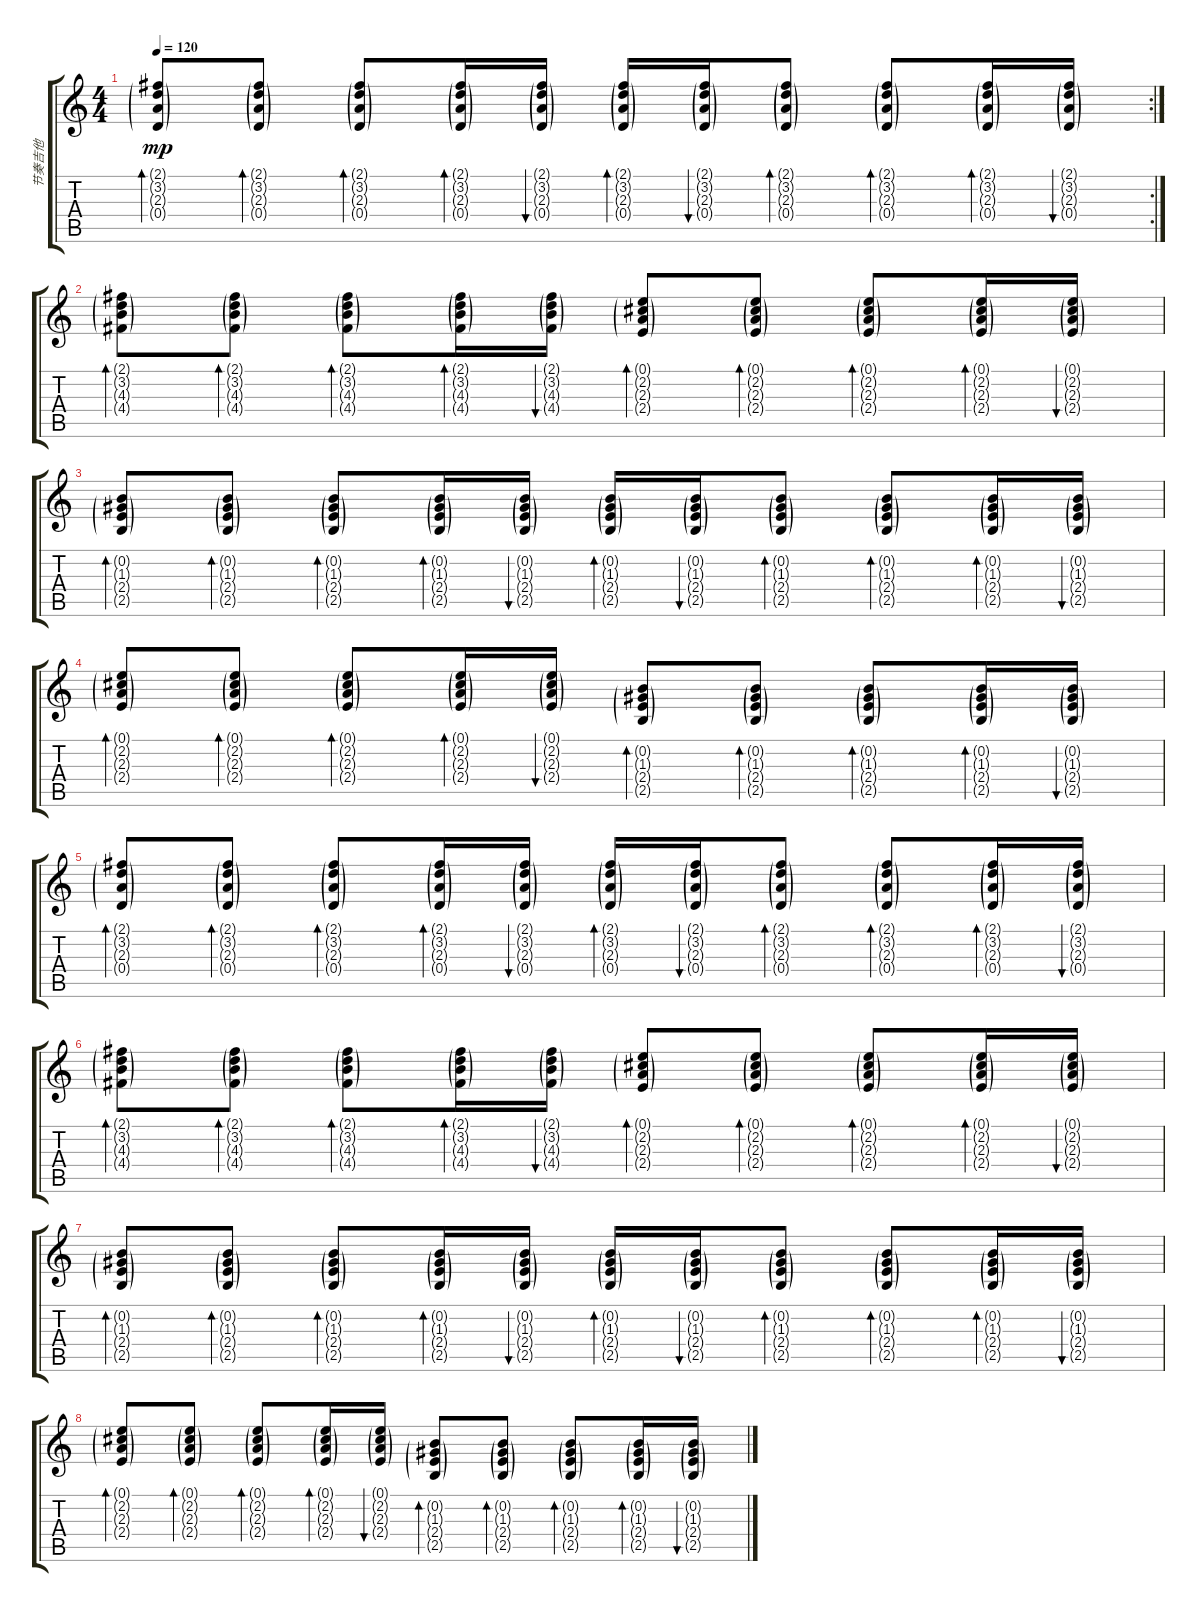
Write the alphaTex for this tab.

\track ("节奏吉他" "节奏吉他") {instrument electricguitarjazz}
\staff {score tabs}
\tuning (E4 B3 G3 D3 A2 E2) {hide}
\rc 2
\ts (4 4)
\tempo 120
\clef g2
\ks c
(2.1{g} 3.2{g} 2.3{g} 0.4{g}).8{bd 30 dy mp} (2.1{g} 3.2{g} 2.3{g} 0.4{g}).8{bd 30} (2.1{g} 3.2{g} 2.3{g} 0.4{g}).8{bd 30} (2.1{g} 3.2{g} 2.3{g} 0.4{g}).16{bd 30} (2.1{g} 3.2{g} 2.3{g} 0.4{g}).16{bu 30} (2.1{g} 3.2{g} 2.3{g} 0.4{g}).16{bd 30} (2.1{g} 3.2{g} 2.3{g} 0.4{g}).16{bu 30} (2.1{g} 3.2{g} 2.3{g} 0.4{g}).8{bd 30} (2.1{g} 3.2{g} 2.3{g} 0.4{g}).8{bd 30} (2.1{g} 3.2{g} 2.3{g} 0.4{g}).16{bd 30} (2.1{g} 3.2{g} 2.3{g} 0.4{g}).16{bu 30} |
(2.1{g} 3.2{g} 4.3{g} 4.4{g}).8{bd 30} (2.1{g} 3.2{g} 4.3{g} 4.4{g}).8{bd 30} (2.1{g} 3.2{g} 4.3{g} 4.4{g}).8{bd 30} (2.1{g} 3.2{g} 4.3{g} 4.4{g}).16{bd 30} (2.1{g} 3.2{g} 4.3{g} 4.4{g}).16{bu 30} (0.1{g} 2.2{g} 2.3{g} 2.4{g}).8{bd 30} (0.1{g} 2.2{g} 2.3{g} 2.4{g}).8{bd 30} (0.1{g} 2.2{g} 2.3{g} 2.4{g}).8{bd 30} (0.1{g} 2.2{g} 2.3{g} 2.4{g}).16{bd 30} (0.1{g} 2.2{g} 2.3{g} 2.4{g}).16{bu 30} |
(0.2{g} 1.3{g} 2.4{g} 2.5{g}).8{bd 30} (0.2{g} 1.3{g} 2.4{g} 2.5{g}).8{bd 30} (0.2{g} 1.3{g} 2.4{g} 2.5{g}).8{bd 30} (0.2{g} 1.3{g} 2.4{g} 2.5{g}).16{bd 30} (0.2{g} 1.3{g} 2.4{g} 2.5{g}).16{bu 30} (0.2{g} 1.3{g} 2.4{g} 2.5{g}).16{bd 30} (0.2{g} 1.3{g} 2.4{g} 2.5{g}).16{bu 30} (0.2{g} 1.3{g} 2.4{g} 2.5{g}).8{bd 30} (0.2{g} 1.3{g} 2.4{g} 2.5{g}).8{bd 30} (0.2{g} 1.3{g} 2.4{g} 2.5{g}).16{bd 30} (0.2{g} 1.3{g} 2.4{g} 2.5{g}).16{bu 30} |
(0.1{g} 2.2{g} 2.3{g} 2.4{g}).8{bd 30} (0.1{g} 2.2{g} 2.3{g} 2.4{g}).8{bd 30} (0.1{g} 2.2{g} 2.3{g} 2.4{g}).8{bd 30} (0.1{g} 2.2{g} 2.3{g} 2.4{g}).16{bd 30} (0.1{g} 2.2{g} 2.3{g} 2.4{g}).16{bu 30} (0.2{g} 1.3{g} 2.4{g} 2.5{g}).8{bd 30} (0.2{g} 1.3{g} 2.4{g} 2.5{g}).8{bd 30} (0.2{g} 1.3{g} 2.4{g} 2.5{g}).8{bd 30} (0.2{g} 1.3{g} 2.4{g} 2.5{g}).16{bd 30} (0.2{g} 1.3{g} 2.4{g} 2.5{g}).16{bu 30} |
(2.1{g} 3.2{g} 2.3{g} 0.4{g}).8{bd 30} (2.1{g} 3.2{g} 2.3{g} 0.4{g}).8{bd 30} (2.1{g} 3.2{g} 2.3{g} 0.4{g}).8{bd 30} (2.1{g} 3.2{g} 2.3{g} 0.4{g}).16{bd 30} (2.1{g} 3.2{g} 2.3{g} 0.4{g}).16{bu 30} (2.1{g} 3.2{g} 2.3{g} 0.4{g}).16{bd 30} (2.1{g} 3.2{g} 2.3{g} 0.4{g}).16{bu 30} (2.1{g} 3.2{g} 2.3{g} 0.4{g}).8{bd 30} (2.1{g} 3.2{g} 2.3{g} 0.4{g}).8{bd 30} (2.1{g} 3.2{g} 2.3{g} 0.4{g}).16{bd 30} (2.1{g} 3.2{g} 2.3{g} 0.4{g}).16{bu 30} |
(2.1{g} 3.2{g} 4.3{g} 4.4{g}).8{bd 30} (2.1{g} 3.2{g} 4.3{g} 4.4{g}).8{bd 30} (2.1{g} 3.2{g} 4.3{g} 4.4{g}).8{bd 30} (2.1{g} 3.2{g} 4.3{g} 4.4{g}).16{bd 30} (2.1{g} 3.2{g} 4.3{g} 4.4{g}).16{bu 30} (0.1{g} 2.2{g} 2.3{g} 2.4{g}).8{bd 30} (0.1{g} 2.2{g} 2.3{g} 2.4{g}).8{bd 30} (0.1{g} 2.2{g} 2.3{g} 2.4{g}).8{bd 30} (0.1{g} 2.2{g} 2.3{g} 2.4{g}).16{bd 30} (0.1{g} 2.2{g} 2.3{g} 2.4{g}).16{bu 30} |
(0.2{g} 1.3{g} 2.4{g} 2.5{g}).8{bd 30} (0.2{g} 1.3{g} 2.4{g} 2.5{g}).8{bd 30} (0.2{g} 1.3{g} 2.4{g} 2.5{g}).8{bd 30} (0.2{g} 1.3{g} 2.4{g} 2.5{g}).16{bd 30} (0.2{g} 1.3{g} 2.4{g} 2.5{g}).16{bu 30} (0.2{g} 1.3{g} 2.4{g} 2.5{g}).16{bd 30} (0.2{g} 1.3{g} 2.4{g} 2.5{g}).16{bu 30} (0.2{g} 1.3{g} 2.4{g} 2.5{g}).8{bd 30} (0.2{g} 1.3{g} 2.4{g} 2.5{g}).8{bd 30} (0.2{g} 1.3{g} 2.4{g} 2.5{g}).16{bd 30} (0.2{g} 1.3{g} 2.4{g} 2.5{g}).16{bu 30} |
(0.1{g} 2.2{g} 2.3{g} 2.4{g}).8{bd 30} (0.1{g} 2.2{g} 2.3{g} 2.4{g}).8{bd 30} (0.1{g} 2.2{g} 2.3{g} 2.4{g}).8{bd 30} (0.1{g} 2.2{g} 2.3{g} 2.4{g}).16{bd 30} (0.1{g} 2.2{g} 2.3{g} 2.4{g}).16{bu 30} (0.2{g} 1.3{g} 2.4{g} 2.5{g}).8{bd 30} (0.2{g} 1.3{g} 2.4{g} 2.5{g}).8{bd 30} (0.2{g} 1.3{g} 2.4{g} 2.5{g}).8{bd 30} (0.2{g} 1.3{g} 2.4{g} 2.5{g}).16{bd 30} (0.2{g} 1.3{g} 2.4{g} 2.5{g}).16{bu 30}
